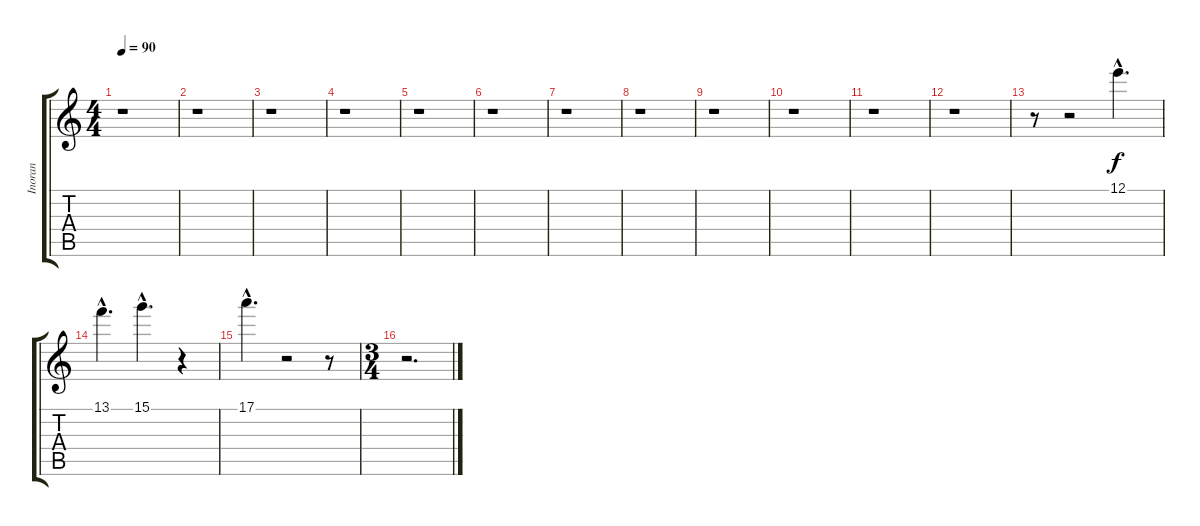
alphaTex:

\track ("Inoran" "Inoran") {instrument electricguitarjazz}
\staff {score tabs}
\tuning (E4 B3 G3 D3 A2 E2) {hide}
\ts (4 4)
\tempo 90
\clef g2
\ks c
r.1{dy f} |
r.1 |
r.1 |
r.1 |
r.1 |
r.1 |
r.1 |
r.1 |
r.1 |
r.1 |
r.1 |
r.1 |
r.8 r.2 12.1{hac}.4{d} |
13.1{hac}.4{d} 15.1{hac}.4{d} r.4 |
17.1{hac}.4{d} r.2 r.8 |
\ts (3 4)
r.2{d}
